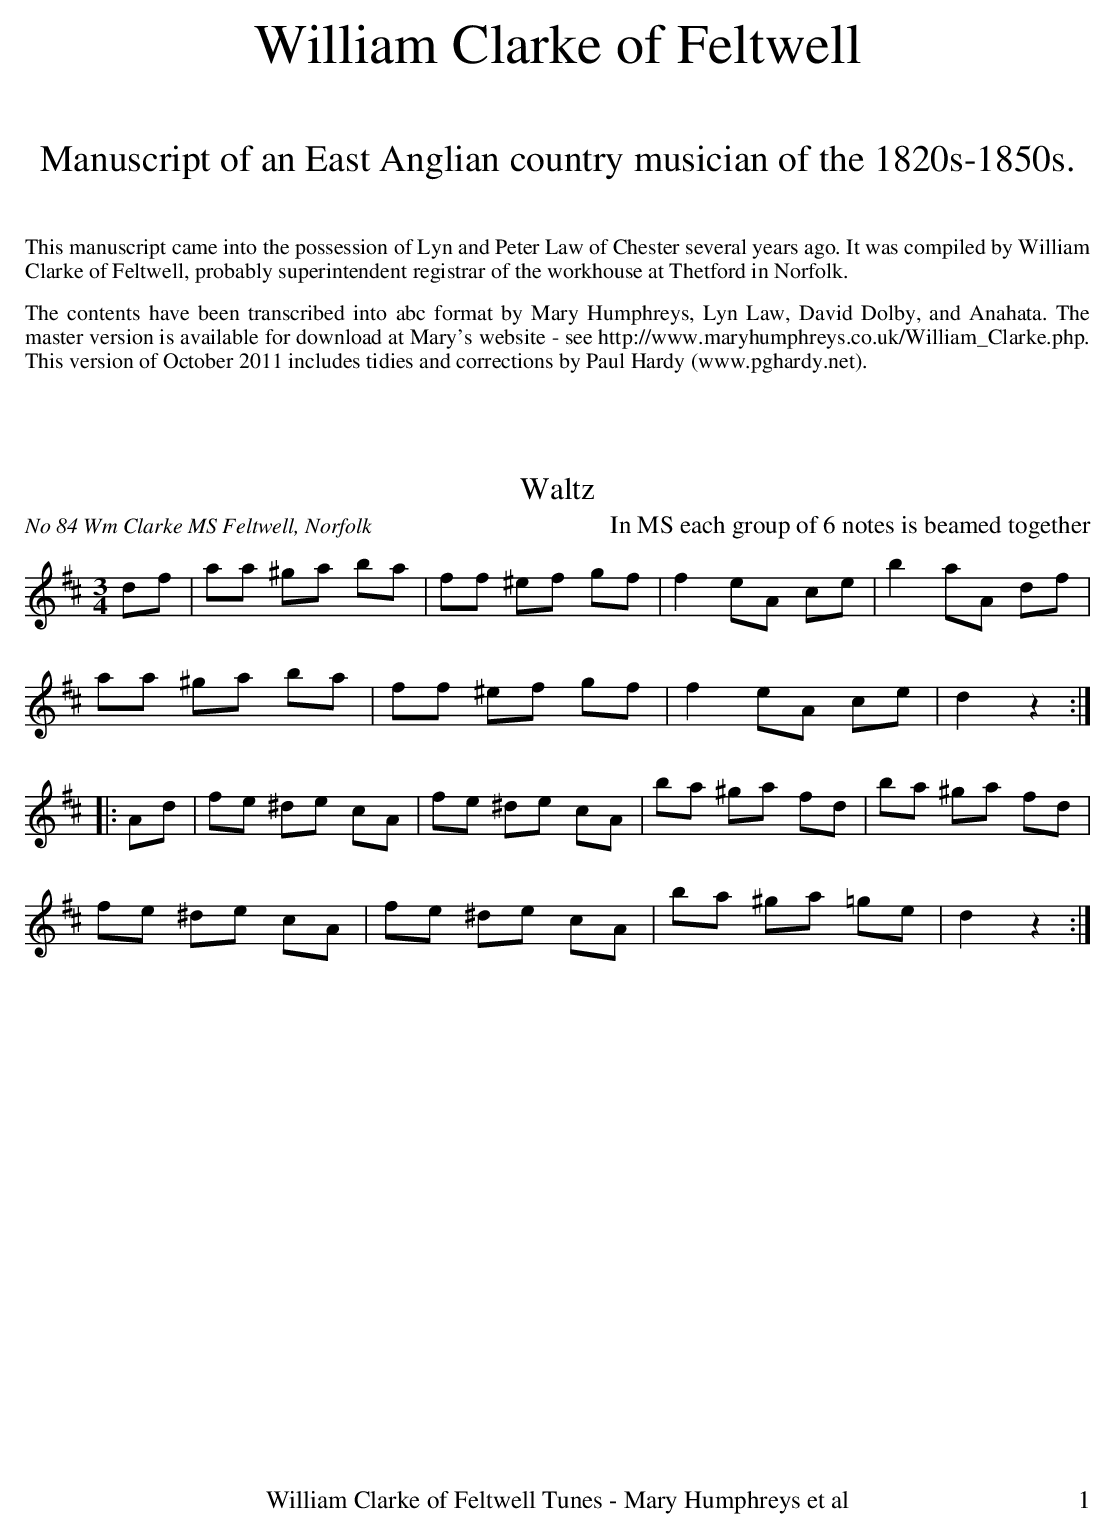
X:1
T:Waltz
O:No 84 Wm Clarke MS Feltwell, Norfolk
M:3/4
L:1/8
K:D
df|aa ^ga ba|ff ^ef gf|f2eA ce|b2aA df|
aa ^ga ba|ff ^ef gf|f2eA ce|d2z2:|
|:Ad|fe ^de cA|fe ^de cA|ba ^ga fd|ba ^ga fd|
fe ^de cA|fe ^de cA|ba ^ga =ge|d2z2:|
